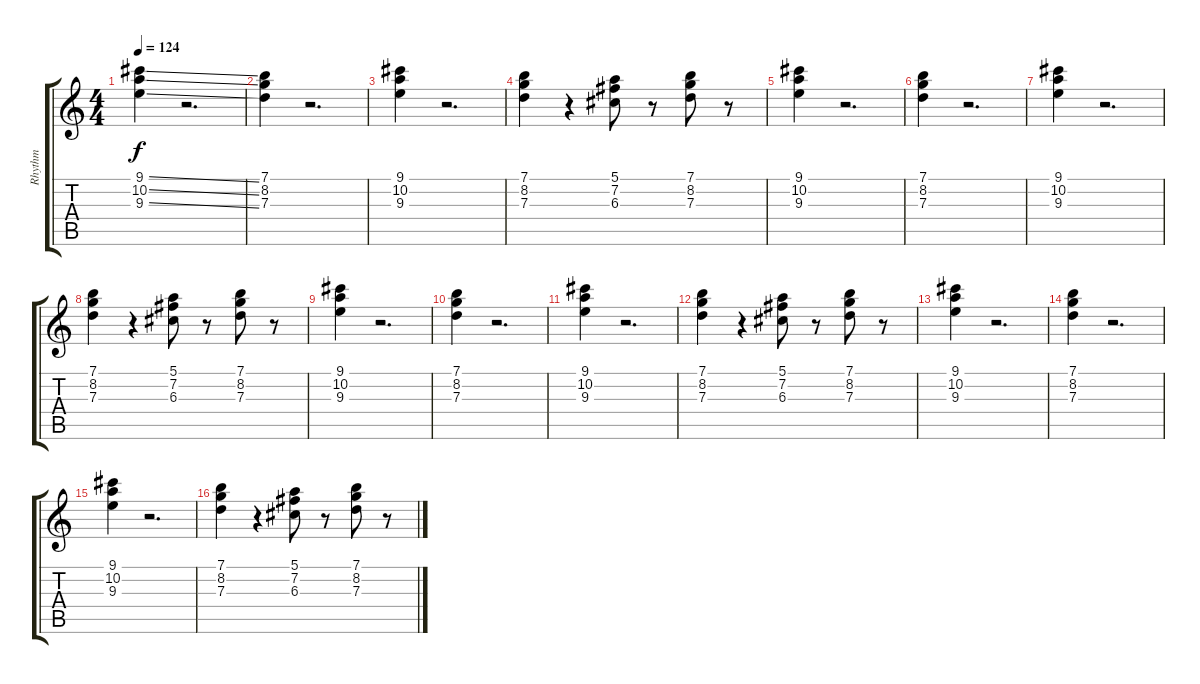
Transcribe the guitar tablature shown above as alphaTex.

\track ("Rhythm" "Rhythm") {instrument electricbassfinger}
\staff {score tabs}
\tuning (E4 B3 G3 D3 A2 E2) {hide}
\ts (4 4)
\tempo 124
\clef g2
\ks c
(9.1{ss} 10.2{ss} 9.3{ss}).4{dy f} r.2{d} |
(7.1 8.2 7.3).4 r.2{d} |
(9.1 10.2 9.3).4 r.2{d} |
(7.1 8.2 7.3).4 r.4 (5.1 7.2 6.3).8 r.8 (7.1 8.2 7.3).8 r.8 |
(9.1 10.2 9.3).4 r.2{d} |
(7.1 8.2 7.3).4 r.2{d} |
(9.1 10.2 9.3).4 r.2{d} |
(7.1 8.2 7.3).4 r.4 (5.1 7.2 6.3).8 r.8 (7.1 8.2 7.3).8 r.8 |
(9.1 10.2 9.3).4 r.2{d} |
(7.1 8.2 7.3).4 r.2{d} |
(9.1 10.2 9.3).4 r.2{d} |
(7.1 8.2 7.3).4 r.4 (5.1 7.2 6.3).8 r.8 (7.1 8.2 7.3).8 r.8 |
(9.1 10.2 9.3).4 r.2{d} |
(7.1 8.2 7.3).4 r.2{d} |
(9.1 10.2 9.3).4 r.2{d} |
(7.1 8.2 7.3).4 r.4 (5.1 7.2 6.3).8 r.8 (7.1 8.2 7.3).8 r.8
